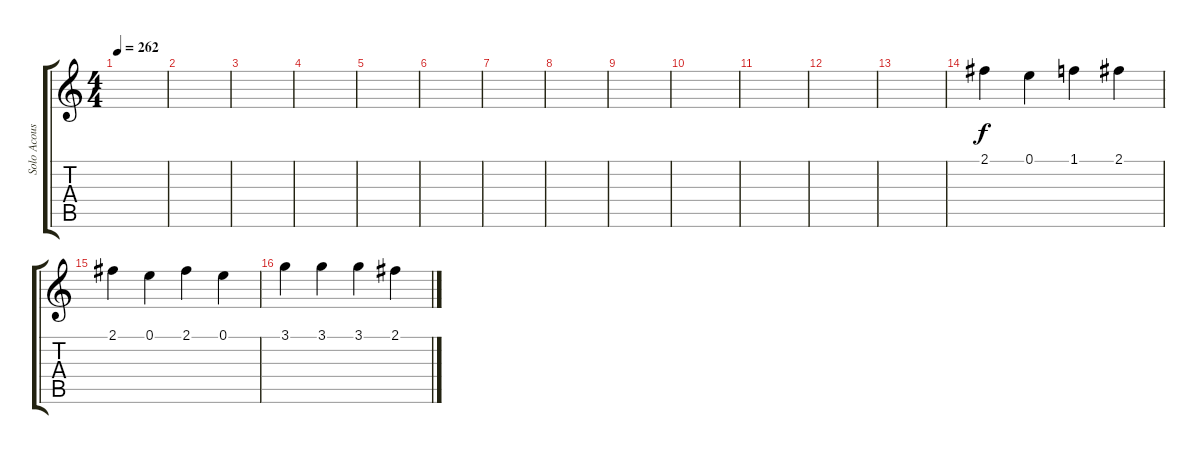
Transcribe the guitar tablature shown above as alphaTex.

\track ("Solo Acoustic Guitar" "Solo Acous") {instrument acousticguitarsteel}
\staff {score tabs}
\tuning (E4 B3 G3 D3 A2 E2) {hide}
\ts (4 4)
\tempo 262
\clef g2
\ks c
|
|
|
|
|
|
|
|
|
|
|
|
|
2.1.4 0.1.4 1.1.4 2.1.4 |
2.1.4 0.1.4 2.1.4 0.1.4 |
3.1.4 3.1.4 3.1.4 2.1.4
